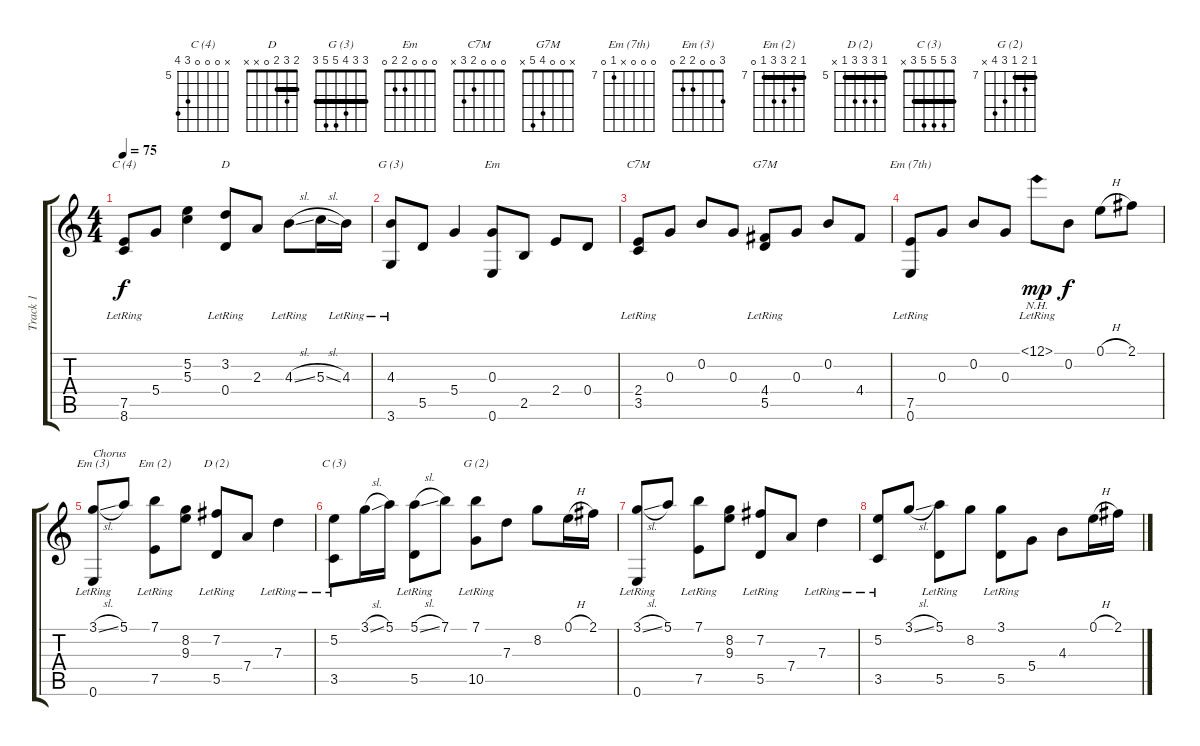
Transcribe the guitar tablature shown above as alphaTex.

\track ("Track 1" "Track 1") {instrument acousticguitarsteel}
\staff {score tabs}
\tuning (E4 B3 G3 D3 A2 E2) {hide}
\chord ("C (4)" x 0 0 0 7 8) {firstfret 5}
\chord ("D" 2 3 2 0 x x) {barre 2}
\chord ("G (3)" 3 3 4 5 5 3) {barre 3}
\chord ("Em" 0 0 0 2 2 0)
\chord ("C7M" 0 0 0 2 3 x)
\chord ("G7M" x 0 0 4 5 x)
\chord ("Em (7th)" 0 0 0 x 7 0) {firstfret 7}
\chord ("Em (3)" 3 0 0 2 2 0)
\chord ("Em (2)" 7 8 9 9 7 0) {firstfret 7 barre 7}
\chord ("D (2)" 5 7 7 7 5 x) {firstfret 5 barre 5}
\chord ("C (3)" 3 5 5 5 3 x) {barre 3}
\chord ("G (2)" 7 8 7 9 10 x) {firstfret 7 barre 7}
\ts (4 4)
\tempo 75
\clef g2
\ks c
(7.5{lr} 8.6).8{ch "C (4)" dy f} 5.4.8 (5.2 5.3).4 (3.2 0.4{lr}).8{ch "D"} 2.3.8 4.3{sl lr}.8 5.3{sl}.16 4.3{lr}.16 |
(4.3 3.6{lr}).8{ch "G (3)"} 5.5.8 5.4.4 (0.3 0.6).8{ch "Em"} 2.5.8 2.4.8 0.4.8 |
(2.4 3.5{lr}).8{ch "C7M"} 0.3.8 0.2.8 0.3.8 (4.4 5.5{lr}).8{ch "G7M"} 0.3.8 0.2.8 4.4.8 |
(7.5{lr} 0.6{lr}).8{ch "Em (7th)"} 0.3.8 0.2.8 0.3.8 12.1{nh lr}.8{dy mp} 0.2.8{dy f} 0.1{h}.8 2.1.8 |
(3.1{sl} 0.6{lr}).8{ch "Em (3)" txt "Chorus"} 5.1.8 (7.1 7.5{lr}).8{ch "Em (2)"} (8.2 9.3).8 (7.2 5.5{lr}).8{ch "D (2)"} 7.4.8 7.3{lr}.4 |
(5.2 3.5{lr}).8{ch "C (3)"} 3.1{sl}.16 5.1.16 (5.1{sl} 5.5{lr}).8 7.1.8 (7.1 10.5{lr}).8{ch "G (2)"} 7.3.8 8.2.8 0.1{h}.16 2.1.16 |
(3.1{sl} 0.6{lr}).8 5.1.8 (7.1 7.5{lr}).8 (8.2 9.3).8 (7.2 5.5{lr}).8 7.4.8 7.3{lr}.4 |
(5.2 3.5{lr}).8 3.1{sl}.8 (5.1 5.5{lr}).8 8.2.8 (3.1 5.5{lr}).8 5.4.8 4.3.8 0.1{h}.16 2.1.16
